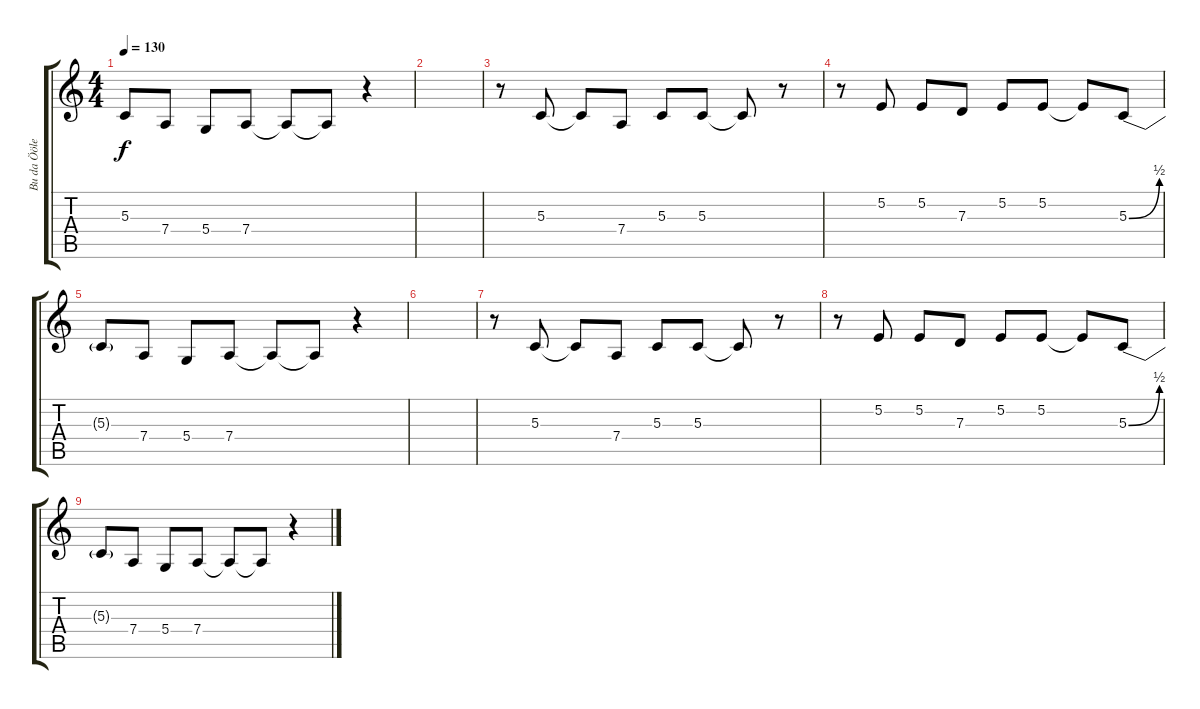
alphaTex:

\track ("Bu da Ööle :))" "Bu da Ööle") {instrument synthvoice}
\staff {score tabs}
\tuning (E4 B3 G3 D3 A2 E2) {hide}
\ts (4 4)
\tempo 130
\clef g2
\ks c
5.3{t}.8{dy f} 7.4.8 5.4.8 7.4.8 7.4{t}.8 7.4{t}.8 r.4 |
|
r.8 5.3.8 5.3{t}.8 7.4.8 5.3.8 5.3.8 5.3{t}.8 r.8 |
r.8 5.2.8 5.2.8 7.3.8 5.2.8 5.2.8 5.2{t}.8 5.3{be (bend 0 0 60 2)}.8 |
5.3{t}.8 7.4.8 5.4.8 7.4.8 7.4{t}.8 7.4{t}.8 r.4 |
|
r.8 5.3.8 5.3{t}.8 7.4.8 5.3.8 5.3.8 5.3{t}.8 r.8 |
r.8 5.2.8 5.2.8 7.3.8 5.2.8 5.2.8 5.2{t}.8 5.3{be (bend 0 0 60 2)}.8 |
5.3{t}.8 7.4.8 5.4.8 7.4.8 7.4{t}.8 7.4{t}.8 r.4
